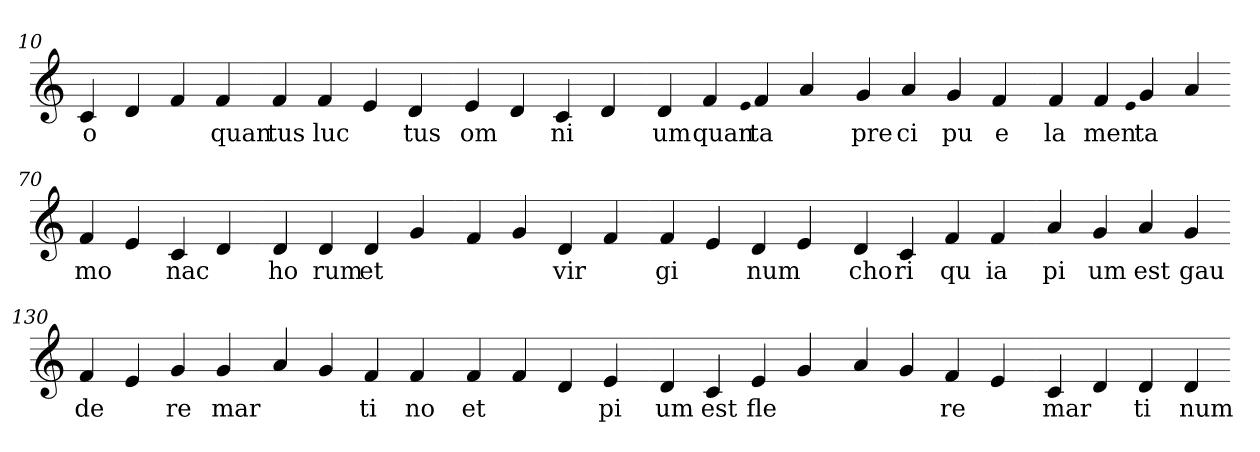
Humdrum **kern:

**kern	**text
*part1	*part1
*staff1	*staff1
*clefG2	*
=10.	=10.
4c	o
4d	.
4f	.
4f	quan
=20.-	=20.-
4f	tus
4f	luc
4e	.
4d	tus
=30.-	=30.-
4e	om
4d	.
4c	ni
4d	.
=40.-	=40.-
4d	um
4f	quan
qqe	.
4f	ta
4a	.
=50.-	=50.-
4g	pre
4a	ci
4g	pu
4f	e
=60.-	=60.-
4f	la
4f	men
qqe	.
4g	ta
4a	.
=70.-	=70.-
4f	mo
4e	.
4c	nac
4d	.
=80.-	=80.-
4d	ho
4d	rum
4d	et
4g	.
=90.-	=90.-
4f	.
4g	.
4d	vir
4f	.
=100.-	=100.-
4f	gi
4e	.
4d	num
4e	.
=110.-	=110.-
4d	cho
4c	ri
4f	qu
4f	ia
=120.-	=120.-
4a	pi
4g	um
4a	est
4g	gau
=130.-	=130.-
4f	de
4e	.
4g	re
4g	mar
=140.-	=140.-
4a	.
4g	.
4f	ti
4f	no
=150.-	=150.-
4f	et
4f	.
4d	.
4e	pi
=160.-	=160.-
4d	um
4c	est
4e	fle
4g	.
=170.-	=170.-
4a	.
4g	.
4f	re
4e	.
=180.-	=180.-
4c	mar
4d	.
4d	ti
4d	num
=-	=-
*-	*-
